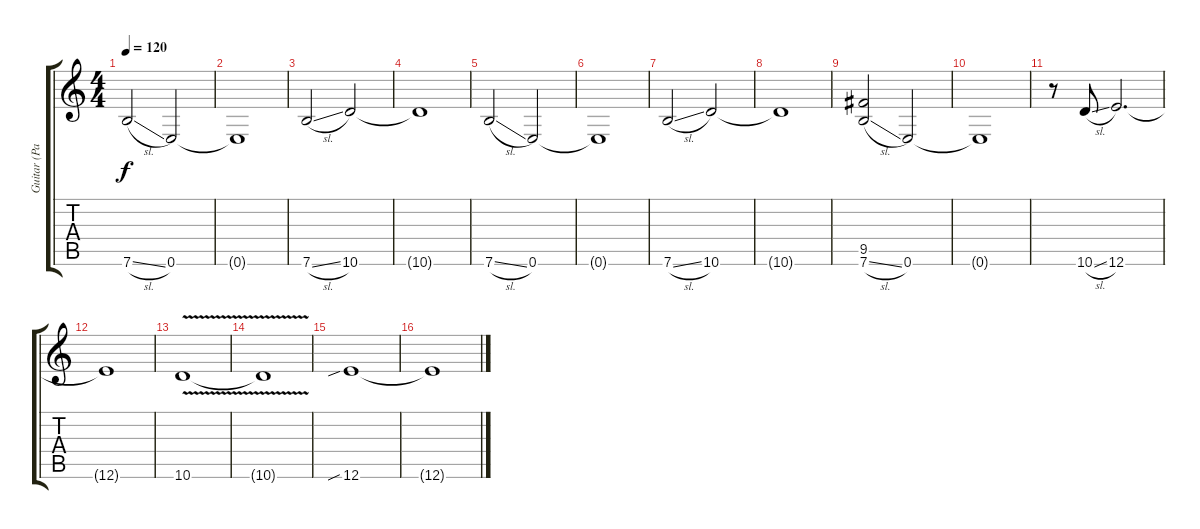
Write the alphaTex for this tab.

\track ("Guitar (Page)" "Guitar (Pa") {instrument overdrivenguitar}
\staff {score tabs}
\tuning (E4 B3 G3 D3 A2 E2) {hide}
\ts (4 4)
\tempo 120
\clef g2
\ks c
7.6{sl}.2{dy f} 0.6.2 |
0.6{t}.1 |
7.6{sl}.2 10.6.2 |
10.6{t}.1 |
7.6{sl}.2 0.6.2 |
0.6{t}.1 |
7.6{sl}.2 10.6.2 |
10.6{t}.1 |
(9.5 7.6{sl}).2 0.6.2 |
0.6{t}.1 |
r.8 10.6{sl}.8 12.6.2{d} |
12.6{t}.1 |
10.6{v}.1 |
10.6{t}.1 |
12.6{sib}.1 |
12.6{t}.1
